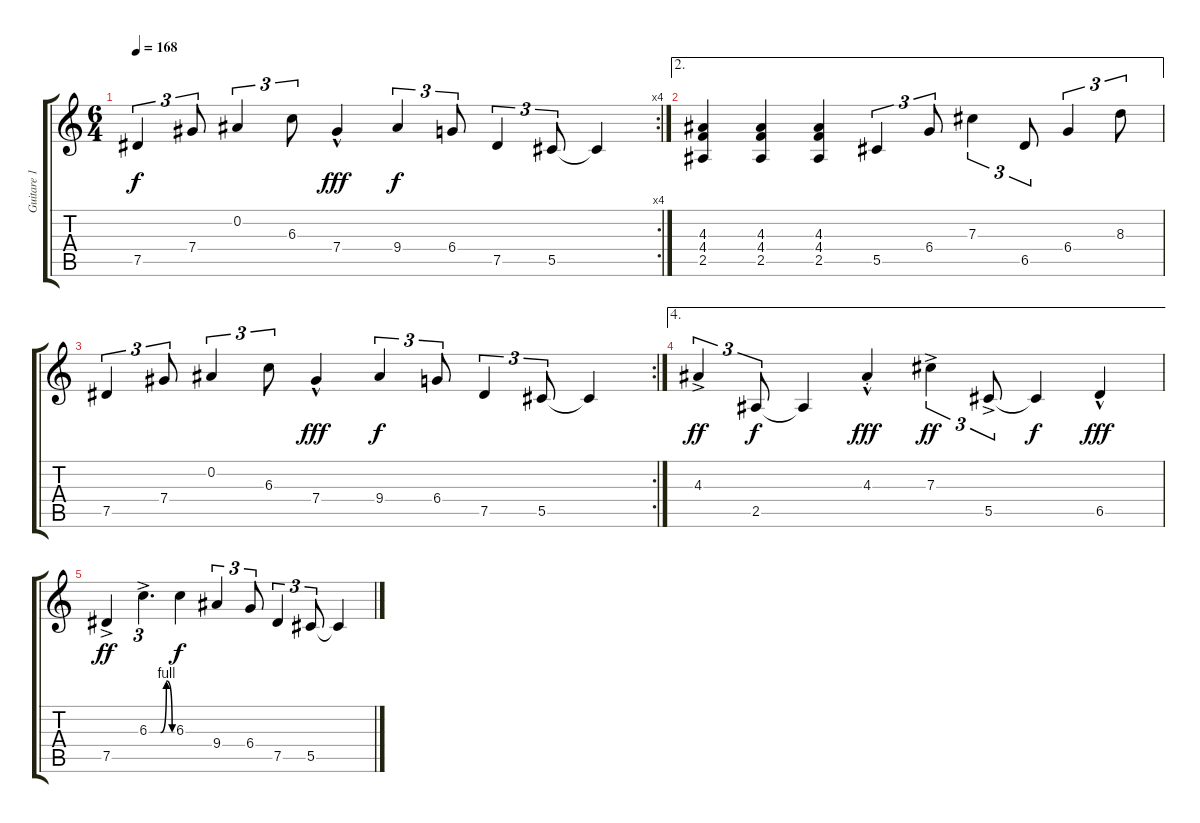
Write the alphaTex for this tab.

\track ("Guitare 1" "Guitare 1") {instrument overdrivenguitar}
\staff {score tabs}
\tuning (Eb4 Bb3 Gb3 Db3 Ab2 Db2) {hide}
\rc 4
\ts (6 4)
\tempo 168
\clef g2
\ks c
7.5.4{tu (3 2) dy f} 7.4.8{tu (3 2)} 0.2.4{tu (3 2)} 6.3.8{tu (3 2)} 7.4{hac}.4{dy fff} 9.4.4{tu (3 2) dy f} 6.4.8{tu (3 2)} 7.5.4{tu (3 2)} 5.5.8{tu (3 2)} 5.5{t}.4 |
\ae 2
(4.3 4.4 2.5).4 (4.3 4.4 2.5).4 (4.3 4.4 2.5).4 5.5.4{tu (3 2)} 6.4.8{tu (3 2)} 7.3.4{tu (3 2)} 6.5.8{tu (3 2)} 6.4.4{tu (3 2)} 8.3.8{tu (3 2)} |
\rc 2
7.5.4{tu (3 2)} 7.4.8{tu (3 2)} 0.2.4{tu (3 2)} 6.3.8{tu (3 2)} 7.4{hac}.4{dy fff} 9.4.4{tu (3 2) dy f} 6.4.8{tu (3 2)} 7.5.4{tu (3 2)} 5.5.8{tu (3 2)} 5.5{t}.4 |
\ae 4
4.3{ac}.4{tu (3 2) dy ff} 2.5.8{tu (3 2) dy f} 2.5{t}.4 4.3{hac st}.4{dy fff} 7.3{ac}.4{tu (3 2) dy ff} 5.5{ac}.8{tu (3 2)} 5.5{t}.4{dy f} 6.5{hac}.4{dy fff} |
7.5{ac}.4{dy ff} 6.3{be (custom 0 0 30 0 45 4 60 0) ac}.4{d tu (3 2)} 6.3.4{dy f} 9.4.4{tu (3 2)} 6.4.8{tu (3 2)} 7.5.4{tu (3 2)} 5.5.8{tu (3 2)} 5.5{t}.4
